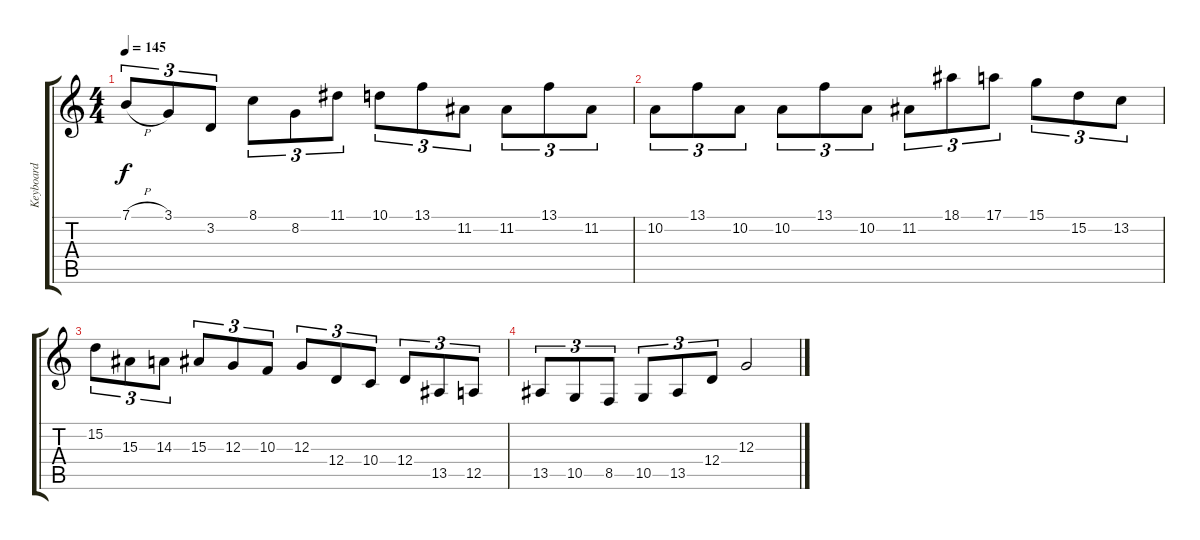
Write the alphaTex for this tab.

\track ("Keyboard" "Keyboard") {instrument harpsichord}
\staff {score tabs}
\tuning (E4 B3 G3 D3 A2 E2) {hide}
\ts (4 4)
\tempo 145
\clef g2
\ks c
7.1{h}.8{tu (3 2) dy f} 3.1.8{tu (3 2)} 3.2.8{tu (3 2)} 8.1.8{tu (3 2)} 8.2.8{tu (3 2)} 11.1.8{tu (3 2)} 10.1.8{tu (3 2)} 13.1.8{tu (3 2)} 11.2.8{tu (3 2)} 11.2.8{tu (3 2)} 13.1.8{tu (3 2)} 11.2.8{tu (3 2)} |
10.2.8{tu (3 2)} 13.1.8{tu (3 2)} 10.2.8{tu (3 2)} 10.2.8{tu (3 2)} 13.1.8{tu (3 2)} 10.2.8{tu (3 2)} 11.2.8{tu (3 2)} 18.1.8{tu (3 2)} 17.1.8{tu (3 2)} 15.1.8{tu (3 2)} 15.2.8{tu (3 2)} 13.2.8{tu (3 2)} |
15.2.8{tu (3 2)} 15.3.8{tu (3 2)} 14.3.8{tu (3 2)} 15.3.8{tu (3 2)} 12.3.8{tu (3 2)} 10.3.8{tu (3 2)} 12.3.8{tu (3 2)} 12.4.8{tu (3 2)} 10.4.8{tu (3 2)} 12.4.8{tu (3 2)} 13.5.8{tu (3 2)} 12.5.8{tu (3 2)} |
13.5.8{tu (3 2)} 10.5.8{tu (3 2)} 8.5.8{tu (3 2)} 10.5.8{tu (3 2)} 13.5.8{tu (3 2)} 12.4.8{tu (3 2)} 12.3.2
